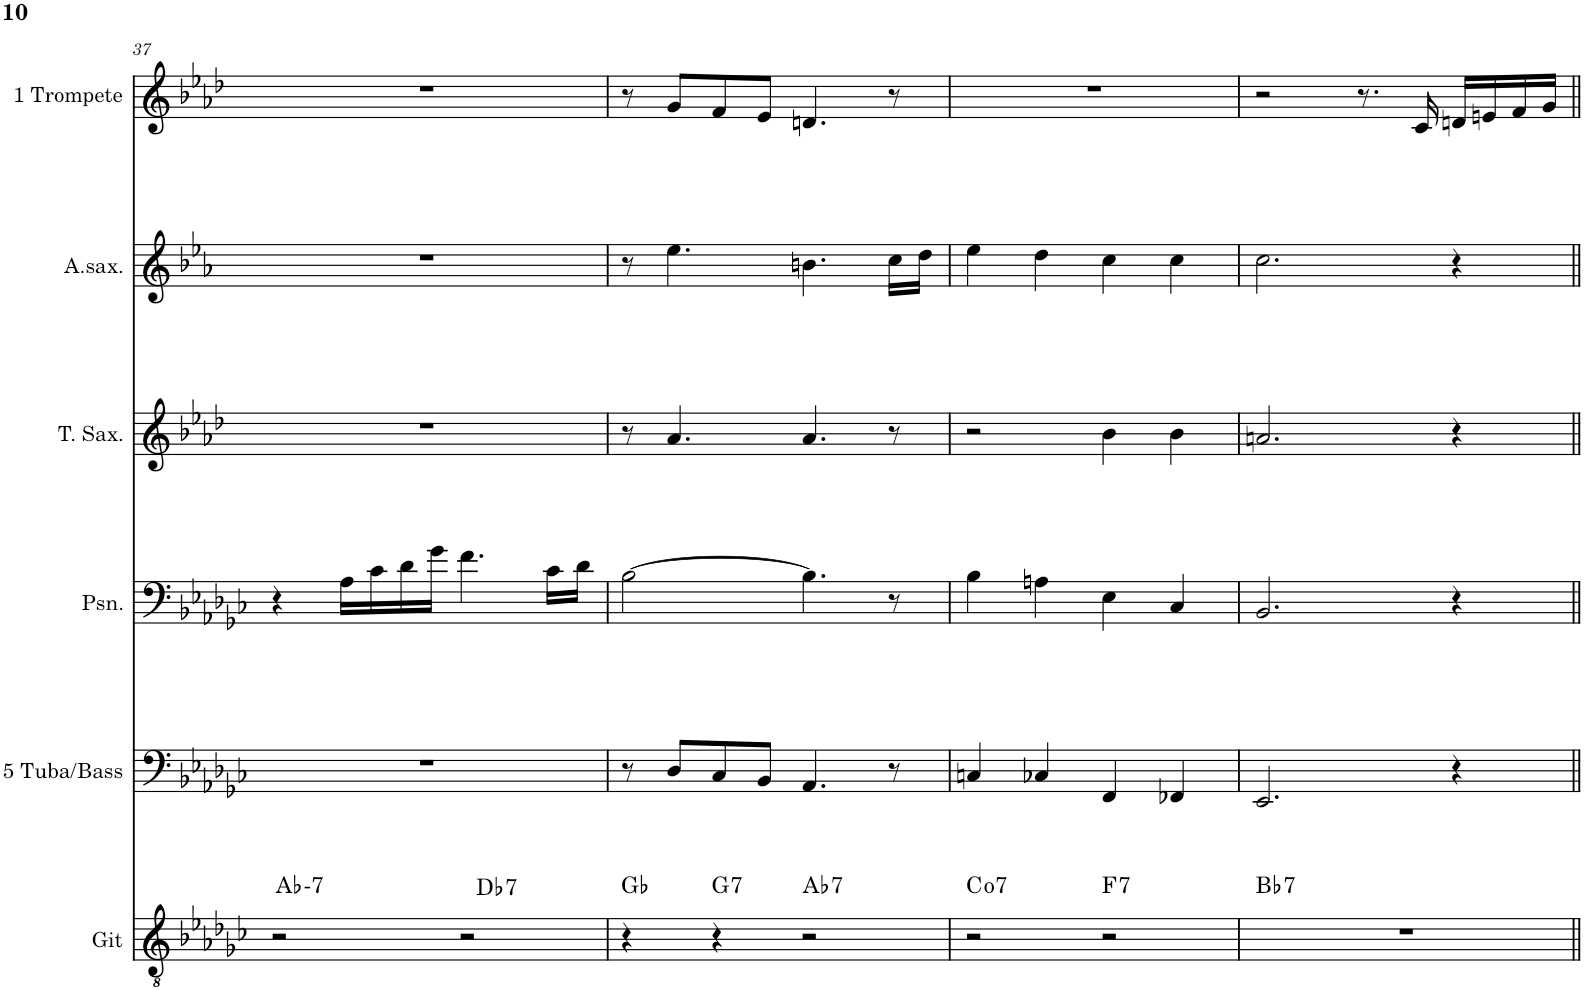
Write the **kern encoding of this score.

**kern	**harte	**kern	**kern	**kern	**kern	**kern
*part6	*part6	*part5	*part4	*part3	*part2	*part1
*staff6	*	*staff5	*staff4	*staff3	*staff2	*staff1
*I"Gitarre	*	*I"5 Tuba/Bass	*I"Posaune	*I"Tenorsaxophon	*I"Altsaxophon	*I"1 Trompete
*I'Git	*	*I'5 Tuba/Bass	*I'Psn.	*I'T. Sax.	*I'A.sax.	*I'1 Trompete
!!LO:PB:g=z
*clefGv2	*	*clefF4	*clefF4	*clefG2	*clefG2	*clefG2
*	*	*	*	*Trd8c14	*Trd5c9	*Trd1c2
*k[b-e-a-d-g-c-]	*	*k[b-e-a-d-g-c-]	*k[b-e-a-d-g-c-]	*k[b-e-a-d-]	*k[b-e-a-]	*k[b-e-a-d-]
*M4/4	*	*M4/4	*M4/4	*M4/4	*M4/4	*M4/4
=37	=37	=37	=37	=37	=37	=37
!	!LO:H:kt=7	!	!	!	!	!
2r	Ab:min7	1r	4r	1r	1r	1r
.	.	.	16A-\LL	.	.	.
.	.	.	16c-\	.	.	.
.	.	.	16d-\	.	.	.
.	.	.	16g-\JJ	.	.	.
!	!LO:H:kt=7	!	!	!	!	!
2r	Db:7	.	4.f\	.	.	.
.	.	.	16c-\LL	.	.	.
.	.	.	16d-\JJ	.	.	.
=38	=38	=38	=38	=38	=38	=38
4r	Gb:maj	8r	[2B-\	8r	8r	8r
.	.	8D-/L	.	4.a-/	4.ee-\	8g/L
!	!LO:H:kt=7	!	!	!	!	!
4r	G:7	8C-/	.	.	.	8f/
.	.	8BB-/J	.	.	.	8e-/J
!	!LO:H:kt=7	!	!	!	!	!
2r	Ab:7	4.AA-/	4.B-\]	4.a-/	4.bn\	4.dn/
.	.	8r	8r	8r	16cc\LL	8r
.	.	.	.	.	16dd\JJ	.
=39	=39	=39	=39	=39	=39	=39
!	!LO:H:kt=7	!	!	!	!	!
2r	C:dim7	4Cn/	4B-\	2r	4ee-\	1r
.	.	4C-X/	4An\	.	4dd\	.
!	!LO:H:kt=7	!	!	!	!	!
2r	F:7	4FF/	4E-\	4b-\	4cc\	.
.	.	4FF-X/	4C-/	4b-\	4cc\	.
=40	=40	=40	=40	=40	=40	=40
!	!LO:H:kt=7	!	!	!	!	!
1r	Bb:7	2.EE-/	2.BB-/	2.an/	2.cc\	2r
.	.	.	.	.	.	8.r
.	.	.	.	.	.	16c/
.	.	4r	4r	4r	4r	16dn/LL
.	.	.	.	.	.	16en/
.	.	.	.	.	.	16f/
.	.	.	.	.	.	16g/JJ
=||	=||	=||	=||	=||	=||	=||
*-	*-	*-	*-	*-	*-	*-
